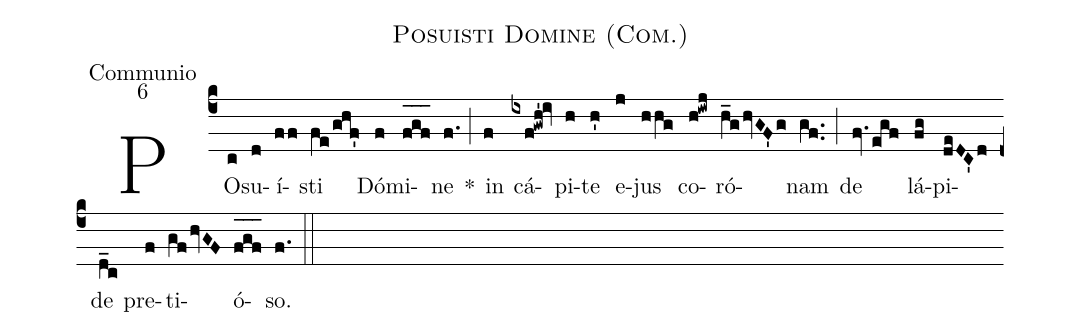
name:Posuisti Domine (Com.);
office-part:Communio;
mode:6;
%%
(c4) PO(c)su(d)í(ff)sti(fe/ghf') Dó(f)mi(f_[oh:h]g_[oh:h]f_[oh:h])ne(f.) *(;) in(f) cá(ixf!gwh'!iv)pi(h)te(h') e(j)jus(hhg) co(h!iwj)ró(h_ghvGF'g)nam(gf..) (;) de(fv.egf) lá(fg)pi(deDC'd)de(d_c) pre(f)ti(gfhvGF)ó(f_[oh:h]g_[oh:h]f_[oh:h])so.(f.) (::)
